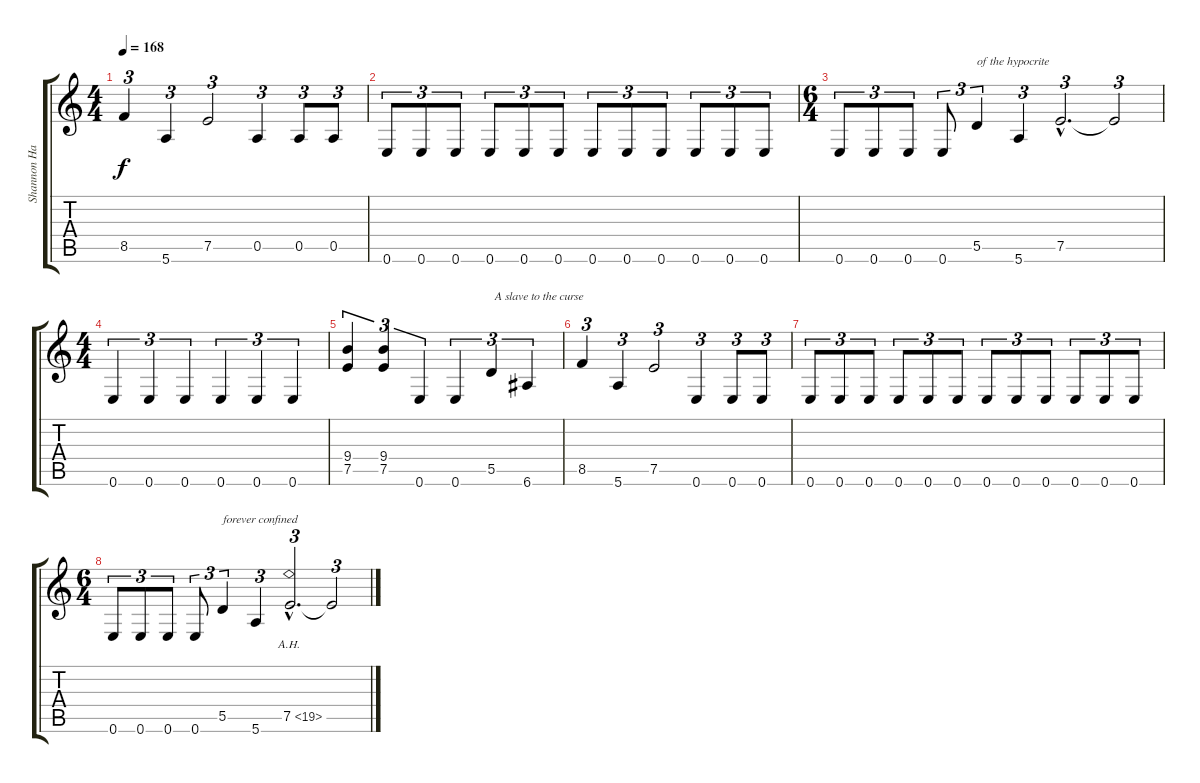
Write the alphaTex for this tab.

\track ("Shannon Hamm" "Shannon Ha") {instrument distortionguitar}
\staff {score tabs}
\tuning (E4 B3 G3 D3 A2 E2) {hide}
\ts (4 4)
\tempo 168
\clef g2
\ks c
8.5.4{tu (3 2) dy f} 5.6.4{tu (3 2)} 7.5.2{tu (3 2)} 0.5.4{tu (3 2)} 0.5.8{tu (3 2)} 0.5.8{tu (3 2)} |
0.6.8{tu (3 2)} 0.6.8{tu (3 2)} 0.6.8{tu (3 2)} 0.6.8{tu (3 2)} 0.6.8{tu (3 2)} 0.6.8{tu (3 2)} 0.6.8{tu (3 2)} 0.6.8{tu (3 2)} 0.6.8{tu (3 2)} 0.6.8{tu (3 2)} 0.6.8{tu (3 2)} 0.6.8{tu (3 2)} |
\ts (6 4)
0.6.8{tu (3 2)} 0.6.8{tu (3 2)} 0.6.8{tu (3 2)} 0.6.8{tu (3 2)} 5.5.4{tu (3 2) txt "of the hypocrite"} 5.6.4{tu (3 2)} 7.5{hac}.2{d tu (3 2)} 7.5{t}.2{tu (3 2)} |
\ts (4 4)
0.6.4{tu (3 2)} 0.6.4{tu (3 2)} 0.6.4{tu (3 2)} 0.6.4{tu (3 2)} 0.6.4{tu (3 2)} 0.6.4{tu (3 2)} |
(9.4 7.5).4{tu (3 2)} (9.4 7.5).4{tu (3 2)} 0.6.4{tu (3 2)} 0.6.4{tu (3 2)} 5.5.4{tu (3 2) txt " A slave to the curse"} 6.6.4{tu (3 2)} |
8.5.4{tu (3 2)} 5.6.4{tu (3 2)} 7.5.2{tu (3 2)} 0.6.4{tu (3 2)} 0.6.8{tu (3 2)} 0.6.8{tu (3 2)} |
0.6.8{tu (3 2)} 0.6.8{tu (3 2)} 0.6.8{tu (3 2)} 0.6.8{tu (3 2)} 0.6.8{tu (3 2)} 0.6.8{tu (3 2)} 0.6.8{tu (3 2)} 0.6.8{tu (3 2)} 0.6.8{tu (3 2)} 0.6.8{tu (3 2)} 0.6.8{tu (3 2)} 0.6.8{tu (3 2)} |
\ts (6 4)
0.6.8{tu (3 2)} 0.6.8{tu (3 2)} 0.6.8{tu (3 2)} 0.6.8{tu (3 2)} 5.5.4{tu (3 2) txt "forever confined"} 5.6.4{tu (3 2)} 7.5{ah 12 hac}.2{d tu (3 2)} 7.5{t}.2{tu (3 2)}
